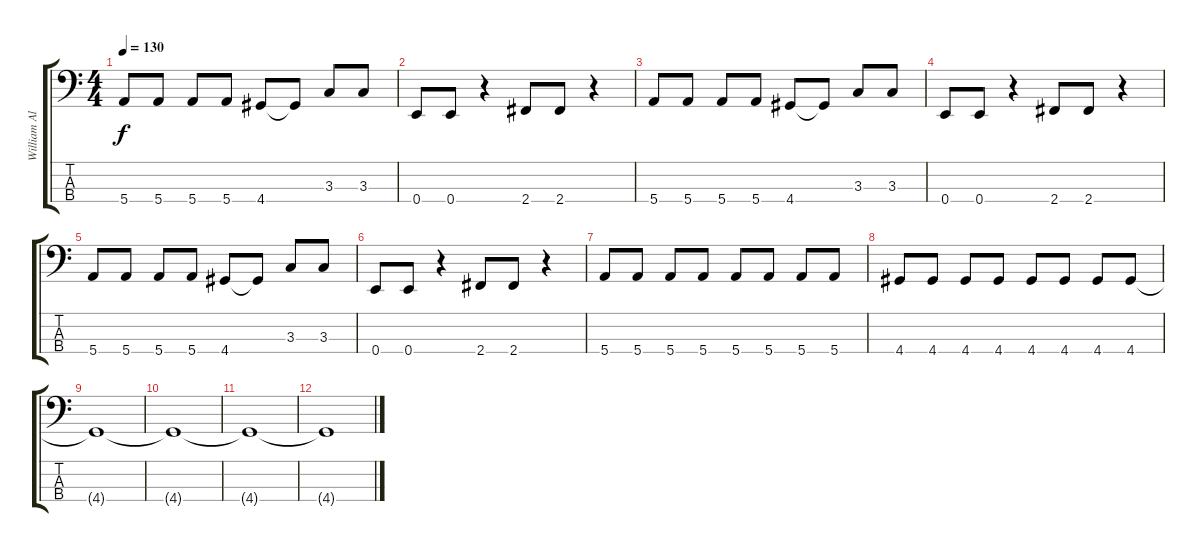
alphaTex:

\track ("William Allen - Chorus/Verse" "William Al") {instrument electricbasspick}
\staff {score tabs}
\tuning (G2 D2 A1 E1) {hide}
\ts (4 4)
\tempo 130
\clef f4
\ks c
5.4.8{dy f} 5.4.8 5.4.8 5.4.8 4.4.8 4.4{t}.8 3.3.8 3.3.8 |
0.4.8 0.4.8 r.4 2.4.8 2.4.8 r.4 |
5.4.8 5.4.8 5.4.8 5.4.8 4.4.8 4.4{t}.8 3.3.8 3.3.8 |
0.4.8 0.4.8 r.4 2.4.8 2.4.8 r.4 |
5.4.8 5.4.8 5.4.8 5.4.8 4.4.8 4.4{t}.8 3.3.8 3.3.8 |
0.4.8 0.4.8 r.4 2.4.8 2.4.8 r.4 |
5.4.8 5.4.8 5.4.8 5.4.8 5.4.8 5.4.8 5.4.8 5.4.8 |
4.4.8 4.4.8 4.4.8 4.4.8 4.4.8 4.4.8 4.4.8 4.4.8 |
4.4{t}.1 |
4.4{t}.1 |
4.4{t}.1 |
4.4{t}.1
